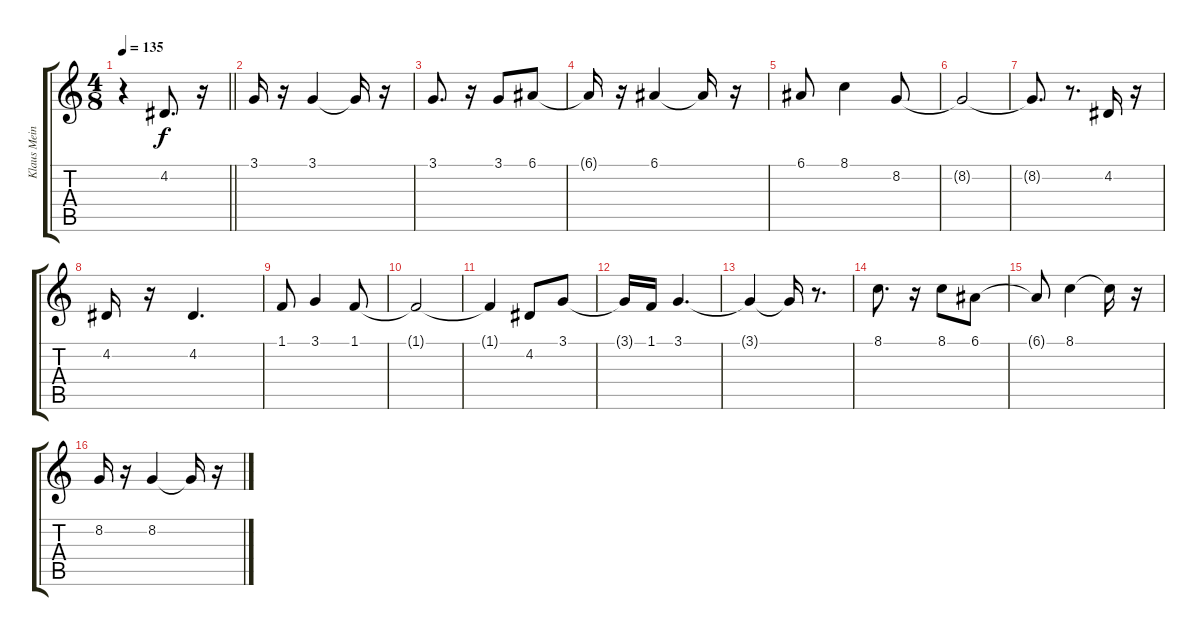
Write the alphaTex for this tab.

\track ("Klaus Meine" "Klaus Mein") {instrument altosax}
\staff {score tabs}
\tuning (E4 B3 G3 D3 A2 E2) {hide}
\ts (4 8)
\tempo 135
\clef g2
\barLineRight lightlight
\ks c
r.4{dy f} 4.2.8{d} r.16 |
\section ("" "")
3.1.16 r.16 3.1.4 3.1{t}.16 r.16 |
3.1.8{d} r.16 3.1.8 6.1.8 |
6.1{t}.16 r.16 6.1.4 6.1{t}.16 r.16 |
6.1.8 8.1.4 8.2.8 |
8.2{t}.2 |
8.2{t}.8{d} r.8{d} 4.2.16 r.16 |
4.2.16 r.16 4.2.4{d} |
1.1.8 3.1.4 1.1.8 |
1.1{t}.2 |
1.1{t}.4 4.2.8 3.1.8 |
3.1{t}.16 1.1.16 3.1.4{d} |
3.1{t}.4 3.1{t}.16 r.8{d} |
8.1.8{d} r.16 8.1.8 6.1.8 |
6.1{t}.8 8.1.4 8.1{t}.16 r.16 |
8.2.16 r.16 8.2.4 8.2{t}.16 r.16
